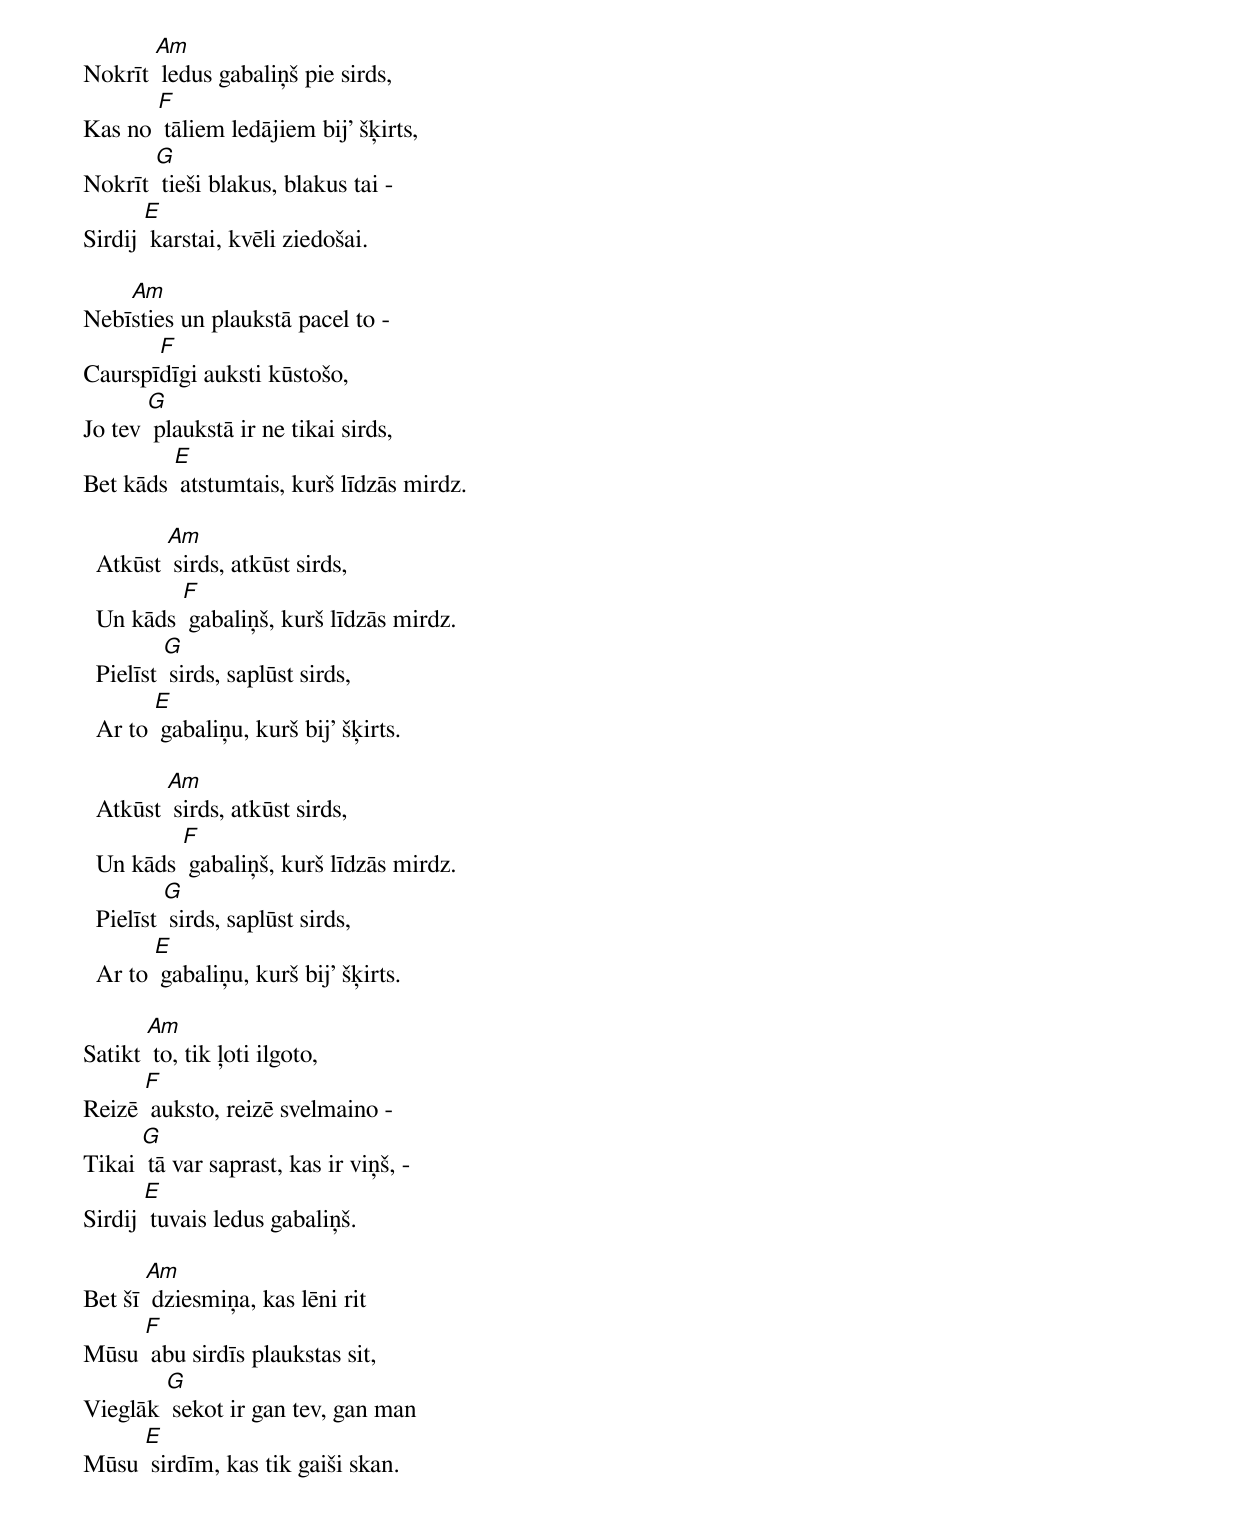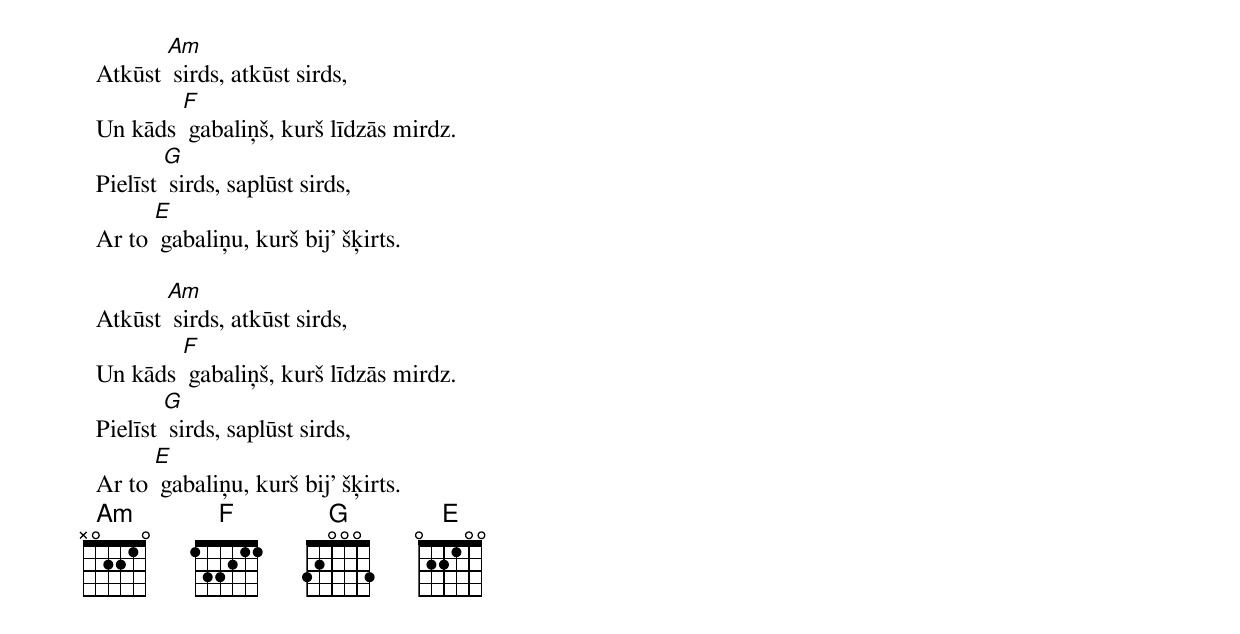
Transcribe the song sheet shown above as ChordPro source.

Nokrīt [Am] ledus gabaliņš pie sirds,
Kas no [F] tāliem ledājiem bij’ šķirts,
Nokrīt [G] tieši blakus, blakus tai -
Sirdij [E] karstai, kvēli ziedošai.

Nebī[Am]sties un plaukstā pacel to -
Caurspī[F]dīgi auksti kūstošo,
Jo tev [G] plaukstā ir ne tikai sirds,
Bet kāds [E] atstumtais, kurš līdzās mirdz.

  Atkūst [Am] sirds, atkūst sirds,
  Un kāds [F] gabaliņš, kurš līdzās mirdz.
  Pielīst [G] sirds, saplūst sirds,
  Ar to [E] gabaliņu, kurš bij’ šķirts.

  Atkūst [Am] sirds, atkūst sirds,
  Un kāds [F] gabaliņš, kurš līdzās mirdz.
  Pielīst [G] sirds, saplūst sirds,
  Ar to [E] gabaliņu, kurš bij’ šķirts.

Satikt [Am] to, tik ļoti ilgoto,
Reizē [F] auksto, reizē svelmaino -
Tikai [G] tā var saprast, kas ir viņš, -
Sirdij [E] tuvais ledus gabaliņš.

Bet šī [Am] dziesmiņa, kas lēni rit
Mūsu [F] abu sirdīs plaukstas sit,
Vieglāk [G] sekot ir gan tev, gan man
Mūsu [E] sirdīm, kas tik gaiši skan.

  Atkūst [Am] sirds, atkūst sirds,
  Un kāds [F] gabaliņš, kurš līdzās mirdz.
  Pielīst [G] sirds, saplūst sirds,
  Ar to [E] gabaliņu, kurš bij’ šķirts.

  Atkūst [Am] sirds, atkūst sirds,
  Un kāds [F] gabaliņš, kurš līdzās mirdz.
  Pielīst [G] sirds, saplūst sirds,
  Ar to [E] gabaliņu, kurš bij’ šķirts.
